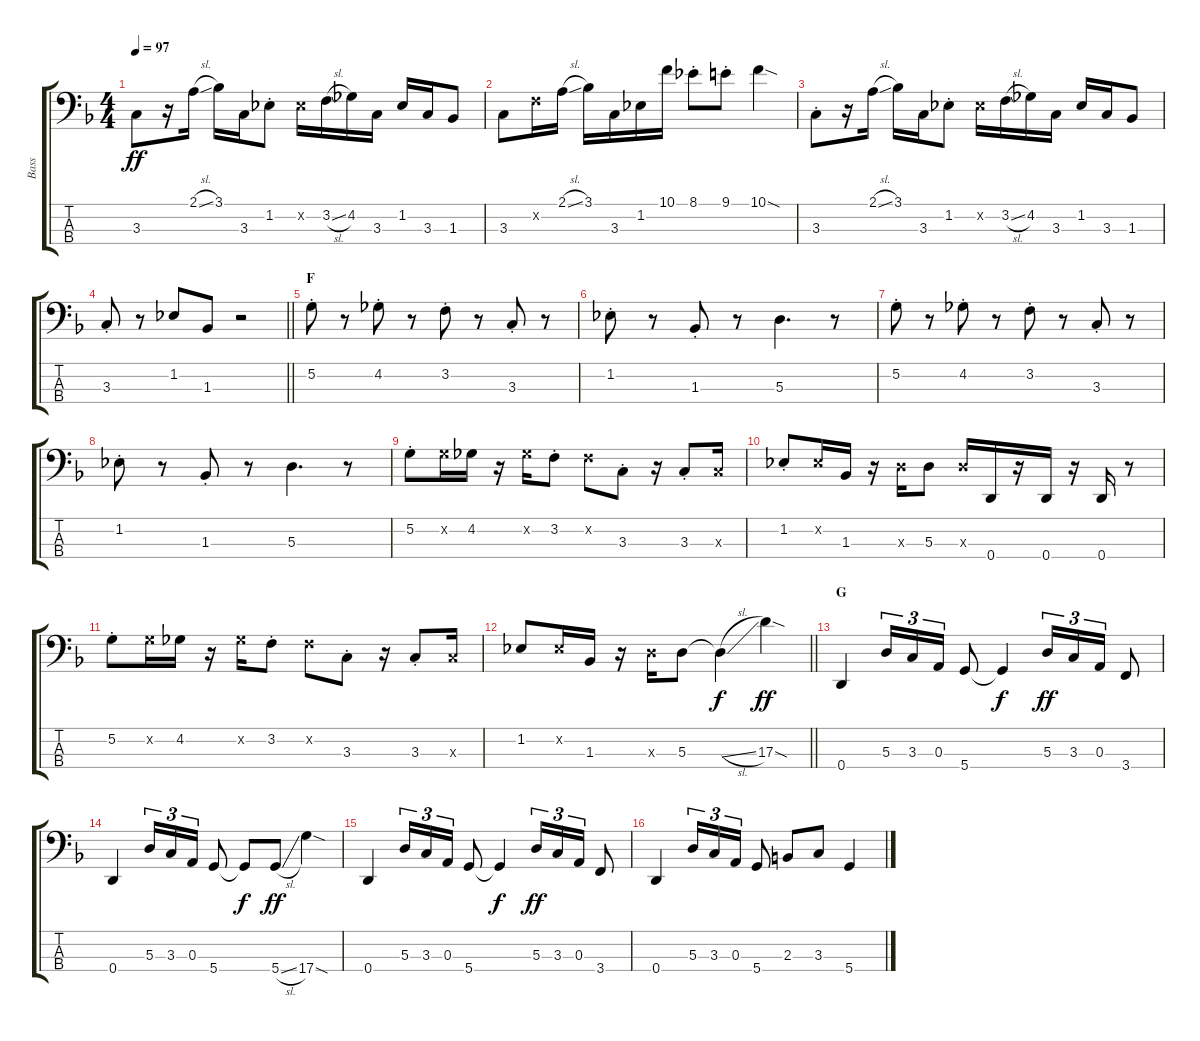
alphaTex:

\track ("Bass" "Bass") {instrument electricbassfinger}
\staff {score tabs}
\tuning (G2 D2 A1 D1) {hide}
\ts (4 4)
\tempo 97
\clef f4
\ks f
3.3.8{dy ff} r.16 2.1{sl}.16 3.1.16 3.3.16 1.2{st}.8 1.2{x}.16 3.2{sl}.16 4.2.16 3.3.16 1.2.16 3.3.16 1.3.8 |
3.3.8 3.2{x}.16 2.1{sl}.16 3.1.16 3.3.16 1.2.16 10.1.16 8.1{st}.8 9.1{st}.8 10.1{sod}.4 |
3.3{st}.8 r.16 2.1{sl}.16 3.1.16 3.3.16 1.2{st}.8 1.2{x}.16 3.2{sl}.16 4.2.16 3.3.16 1.2.16 3.3.16 1.3.8 |
\barLineRight lightlight
3.3{st}.8 r.8 1.2.8 1.3.8 r.2 |
\section ("" "F")
5.2{st}.8 r.8 4.2{st}.8 r.8 3.2{st}.8 r.8 3.3{st}.8 r.8 |
1.2{st}.8 r.8 1.3{st}.8 r.8 5.3.4{d} r.8 |
5.2{st}.8 r.8 4.2{st}.8 r.8 3.2{st}.8 r.8 3.3{st}.8 r.8 |
1.2{st}.8 r.8 1.3{st}.8 r.8 5.3.4{d} r.8 |
5.2{st}.8 5.2{x}.16 4.2.16 r.16 4.2{x}.16 3.2{st}.8 3.2{x}.8 3.3{st}.8 r.16 3.3{st}.8 3.3{x}.16 |
1.2{st}.8 1.2{x}.16 1.3.16 r.16 5.3{x}.16 5.3.8 5.3{x}.16 0.4.16 r.16 0.4.16 r.16 0.4.16 r.8 |
5.2{st}.8 5.2{x}.16 4.2.16 r.16 4.2{x}.16 3.2{st}.8 3.2{x}.8 3.3{st}.8 r.16 3.3{st}.8 3.3{x}.16 |
\barLineRight lightlight
1.2.8 1.2{x}.16 1.3.16 r.16 5.3{x}.16 5.3.8 5.3{sl t}.4{dy f} 17.3{sod}.4{dy ff} |
\section ("" "G")
0.4.4 5.3.16{tu (3 2)} 3.3.16{tu (3 2)} 0.3.16{tu (3 2)} 5.4.8 5.4{t}.4{dy f} 5.3.16{tu (3 2) dy ff} 3.3.16{tu (3 2)} 0.3.16{tu (3 2)} 3.4.8 |
0.4.4 5.3.16{tu (3 2)} 3.3.16{tu (3 2)} 0.3.16{tu (3 2)} 5.4.8 5.4{t}.8{dy f} 5.4{sl}.8{dy ff} 17.4{sod}.4 |
0.4.4 5.3.16{tu (3 2)} 3.3.16{tu (3 2)} 0.3.16{tu (3 2)} 5.4.8 5.4{t}.4{dy f} 5.3.16{tu (3 2) dy ff} 3.3.16{tu (3 2)} 0.3.16{tu (3 2)} 3.4.8 |
0.4.4 5.3.16{tu (3 2)} 3.3.16{tu (3 2)} 0.3.16{tu (3 2)} 5.4.8 2.3.8 3.3.8 5.4.4
